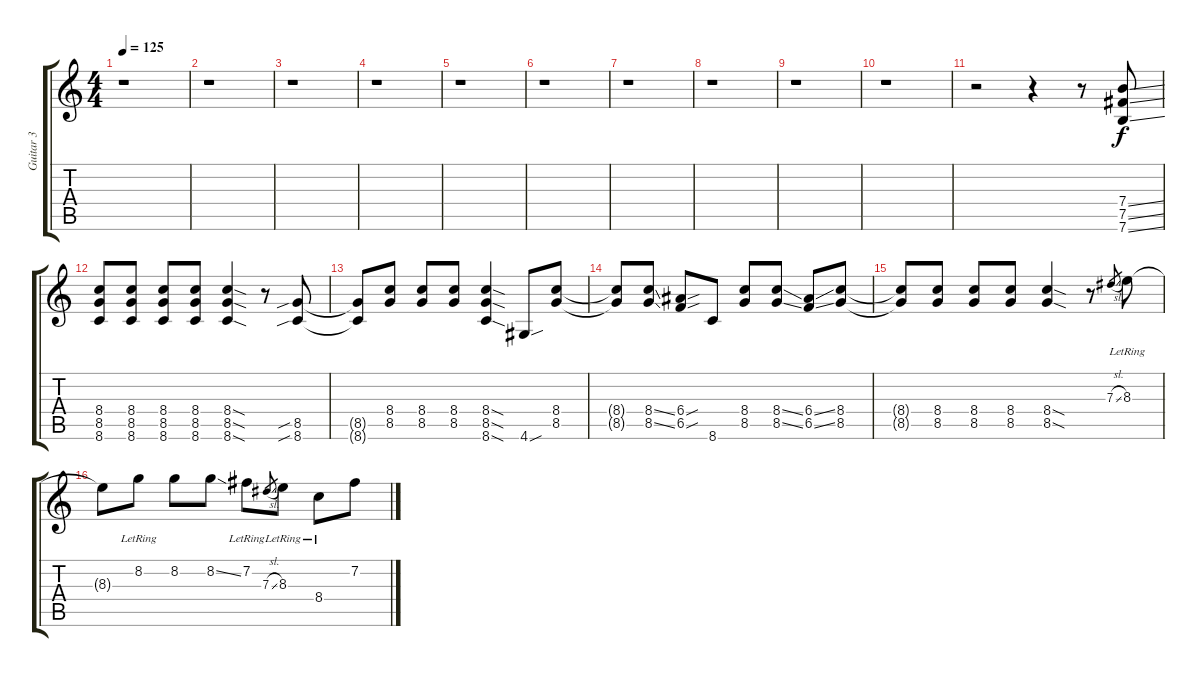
\track ("Guitar 3" "Guitar 3") {instrument distortionguitar}
\staff {score tabs}
\tuning (E4 B3 Ab3 E3 B2 E2) {hide}
\ts (4 4)
\tempo 125
\clef g2
\ks c
r.1{dy f} |
r.1 |
r.1 |
r.1 |
r.1 |
r.1 |
r.1 |
r.1 |
r.1 |
r.1 |
r.2 r.4 r.8 (7.4{ss} 7.5{ss} 7.6{ss}).8 |
(8.4 8.5 8.6).8 (8.4 8.5 8.6).8 (8.4 8.5 8.6).8 (8.4 8.5 8.6).8 (8.4{sod} 8.5{sod} 8.6{sod}).4 r.8 (8.5{sib} 8.6{sib}).8 |
(8.5{t} 8.6{t}).8 (8.4 8.5).8 (8.4 8.5).8 (8.4 8.5).8 (8.4{sod} 8.5{sod} 8.6{sod}).4 4.6{sou}.8 (8.4 8.5).8 |
(8.4{t} 8.5{t}).8 (8.4{ss} 8.5{ss}).8 (6.4{sou} 6.5{sou}).8 8.6.8 (8.4 8.5).8 (8.4{ss} 8.5{ss}).8 (6.4{ss} 6.5{ss}).8 (8.4 8.5).8 |
(8.4{t} 8.5{t}).8 (8.4 8.5).8 (8.4 8.5).8 (8.4 8.5).8 (8.4{sod} 8.5{sod}).4 r.8 7.3{sl}.8{gr} 8.3{lr}.8 |
8.3{t}.8 8.2{lr}.8 8.2.8 8.2{ss}.8 7.2{lr}.8 7.3{sl}.8{gr} 8.3{lr}.8 8.4{lr}.8 7.2{ss}.8
